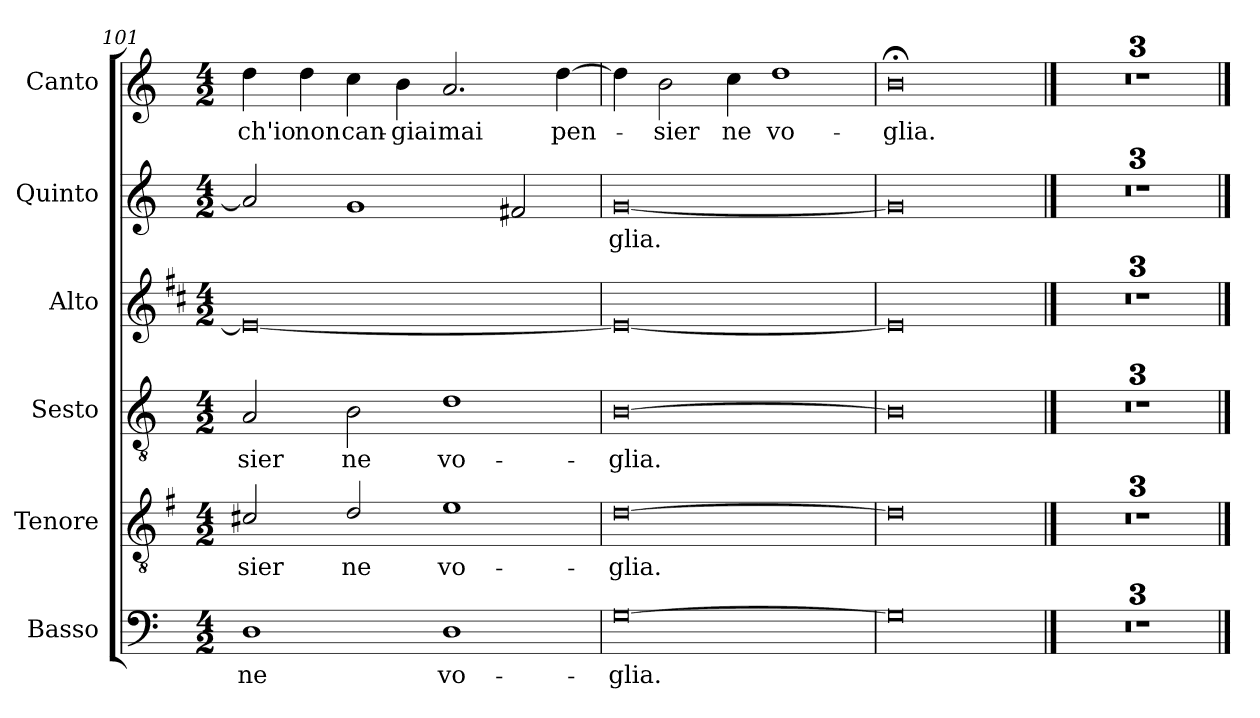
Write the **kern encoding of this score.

**kern	**text	**kern	**text	**kern	**text	**kern	**text	**kern	**text	**kern	**text
*part6	*part6	*part5	*part5	*part4	*part4	*part3	*part3	*part2	*part2	*part1	*part1
*staff6	*staff6	*staff5	*staff5	*staff4	*staff4	*staff3	*staff3	*staff2	*staff2	*staff1	*staff1
*I"Basso	*	*I"Tenore	*	*I"Sesto	*	*I"Alto	*	*I"Quinto	*	*I"Canto	*
*I'B	*	*I'T	*	*	*	*I'A	*	*	*	*I'C	*
*clefF4	*	*clefGv2	*	*clefGv2	*	*clefG2	*	*clefG2	*	*clefG2	*
*	*	*ITrd4c7	*	*	*	*ITrd1c2	*	*	*	*	*
*k[]	*	*k[]	*	*k[]	*	*k[]	*	*k[]	*	*k[]	*
*C:	*	*C:	*	*C:	*	*C:	*	*C:	*	*C:	*
*M4/2	*	*M4/2	*	*M4/2	*	*M4/2	*	*M4/2	*	*M4/2	*
=101	=101	=101	=101	=101	=101	=101	=101	=101	=101	=101	=101
!	!LO:LY:b	!	!LO:LY:b	!	!LO:LY:b	!	!	!	!	!	!LO:LY:b
1D	ne	2F#X/	-sier	2A/	-sier	0d_	.	2a/]	.	4dd\	ch'io
!	!	!	!	!	!	!	!	!	!	!	!LO:LY:b
.	.	.	.	.	.	.	.	.	.	4dd\	non
!	!	!	!LO:LY:b	!	!LO:LY:b	!	!	!	!	!	!LO:LY:b
.	.	2G/	ne	2B\	ne	.	.	1g	.	4cc\	can-
!	!	!	!	!	!	!	!	!	!	!	!LO:LY:b
.	.	.	.	.	.	.	.	.	.	4b\	-giai
!	!LO:LY:b	!	!LO:LY:b	!	!LO:LY:b	!	!	!	!	!	!LO:LY:b
1D	vo-	1A	vo-	1d	vo-	.	.	.	.	2.a/	mai
.	.	.	.	.	.	.	.	2f#X/	.	.	.
!	!	!	!	!	!	!	!	!	!	!	!LO:LY:b
.	.	.	.	.	.	.	.	.	.	[4dd\	pen-
!!LO:LB:g=z
=102	=102	=102	=102	=102	=102	=102	=102	=102	=102	=102	=102
!	!LO:LY:b	!	!LO:LY:b	!	!LO:LY:b	!	!	!	!LO:LY:b	!	!
[0G	-glia.	[0G	-glia.	[0B	-glia.	0d_	.	[0g	-glia.	4dd\]	.
!	!	!	!	!	!	!	!	!	!	!	!LO:LY:b
.	.	.	.	.	.	.	.	.	.	2b\	-sier
!	!	!	!	!	!	!	!	!	!	!	!LO:LY:b
.	.	.	.	.	.	.	.	.	.	4cc\	ne
!	!	!	!	!	!	!	!	!	!	!	!LO:LY:b
.	.	.	.	.	.	.	.	.	.	1dd	vo-
=103	=103	=103	=103	=103	=103	=103	=103	=103	=103	=103	=103
!	!	!	!	!	!	!	!	!	!	!	!LO:LY:b
0G]	.	0G]	.	0B]	.	0d]	.	0g]	.	0b;<	-glia.
==104	==104	==104	==104	==104	==104	==104	==104	==104	==104	==104	==104
0r	.	0r	.	0r	.	0r	.	0r	.	0r	.
=105	=105	=105	=105	=105	=105	=105	=105	=105	=105	=105	=105
0r	.	0r	.	0r	.	0r	.	0r	.	0r	.
=106	=106	=106	=106	=106	=106	=106	=106	=106	=106	=106	=106
0r	.	0r	.	0r	.	0r	.	0r	.	0r	.
==	==	==	==	==	==	==	==	==	==	==	==
*-	*-	*-	*-	*-	*-	*-	*-	*-	*-	*-	*-
